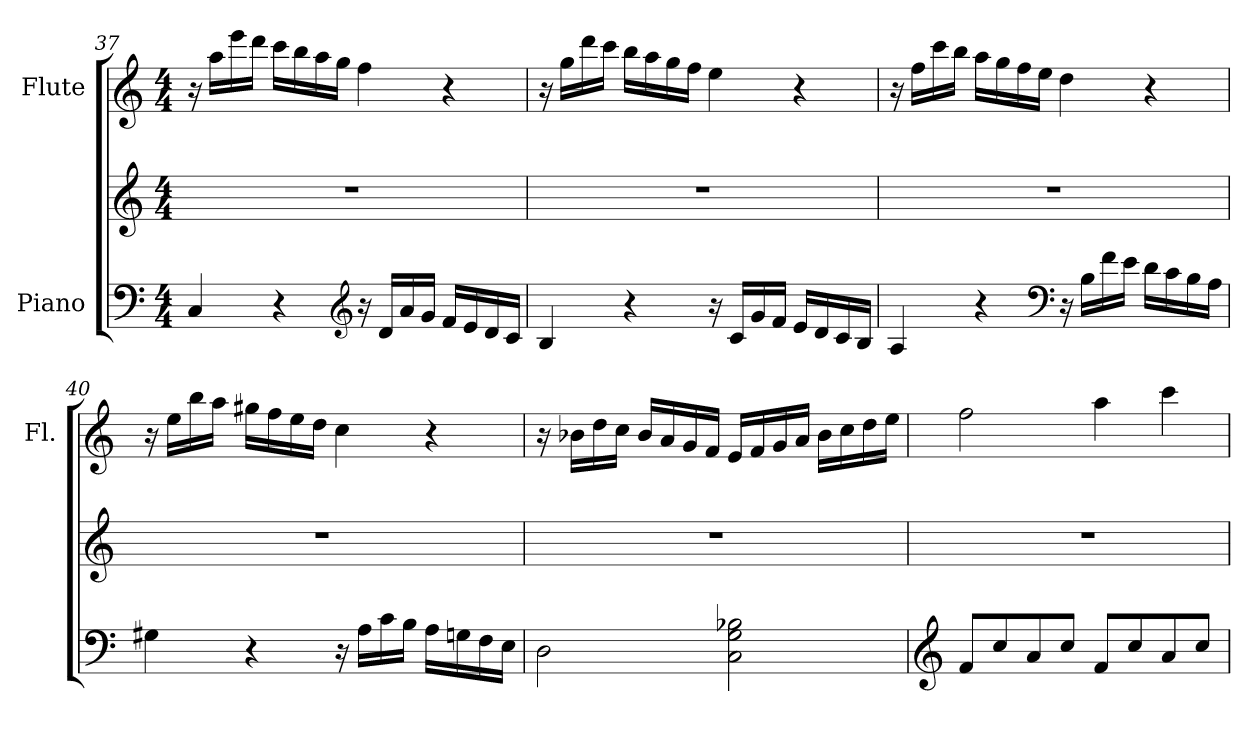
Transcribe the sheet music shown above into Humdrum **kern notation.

**kern	**kern	**kern
*part2	*part2	*part1
*staff3	*staff2	*staff1
*I"Piano	*	*I"Flute
*	*	*I'Fl.
*clefF4	*clefG2	*clefG2
*k[]	*k[]	*k[]
*M4/4	*M4/4	*M4/4
=37	=37	=37
4C/	1r	16r
.	.	16aa\LL
.	.	16eee\
.	.	16ddd\JJ
4r	.	16ccc\LL
.	.	16bb\
.	.	16aa\
.	.	16gg\JJ
*clefG2	*	*
16r	.	4ff\
16d/LL	.	.
16a/	.	.
16g/JJ	.	.
16f/LL	.	4r
16e/	.	.
16d/	.	.
16c/JJ	.	.
!!LO:LB:g=z
=38	=38	=38
4B/	1r	16r
.	.	16gg\LL
.	.	16ddd\
.	.	16ccc\JJ
4r	.	16bb\LL
.	.	16aa\
.	.	16gg\
.	.	16ff\JJ
16r	.	4ee\
16c/LL	.	.
16g/	.	.
16f/JJ	.	.
16e/LL	.	4r
16d/	.	.
16c/	.	.
16B/JJ	.	.
=39	=39	=39
4A/	1r	16r
.	.	16ff\LL
.	.	16ccc\
.	.	16bb\JJ
4r	.	16aa\LL
.	.	16gg\
.	.	16ff\
.	.	16ee\JJ
*clefF4	*	*
16r	.	4dd\
16B\LL	.	.
16f\	.	.
16e\JJ	.	.
16d\LL	.	4r
16c\	.	.
16B\	.	.
16A\JJ	.	.
=40	=40	=40
4G#X\	1r	16r
.	.	16ee\LL
.	.	16bb\
.	.	16aa\JJ
4r	.	16gg#X\LL
.	.	16ff\
.	.	16ee\
.	.	16dd\JJ
16r	.	4cc\
16A\LL	.	.
16c\	.	.
16B\JJ	.	.
16A\LL	.	4r
16Gn\	.	.
16F\	.	.
16E\JJ	.	.
!!LO:PB:g=z
=41	=41	=41
2D\	1r	16r
.	.	16b-X\LL
.	.	16dd\
.	.	16cc\JJ
.	.	16b-/LL
.	.	16a/
.	.	16g/
.	.	16f/JJ
2C\ 2G\ 2B-X\	.	16e/LL
.	.	16f/
.	.	16g/
.	.	16a/JJ
.	.	16b-\LL
.	.	16cc\
.	.	16dd\
.	.	16ee\JJ
=42	=42	=42
*clefG2	*	*
8f/L	1r	2ff\
8cc/	.	.
8a/	.	.
8cc/J	.	.
8f/L	.	4aa\
8cc/	.	.
8a/	.	4ccc\
8cc/J	.	.
=	=	=
*-	*-	*-
